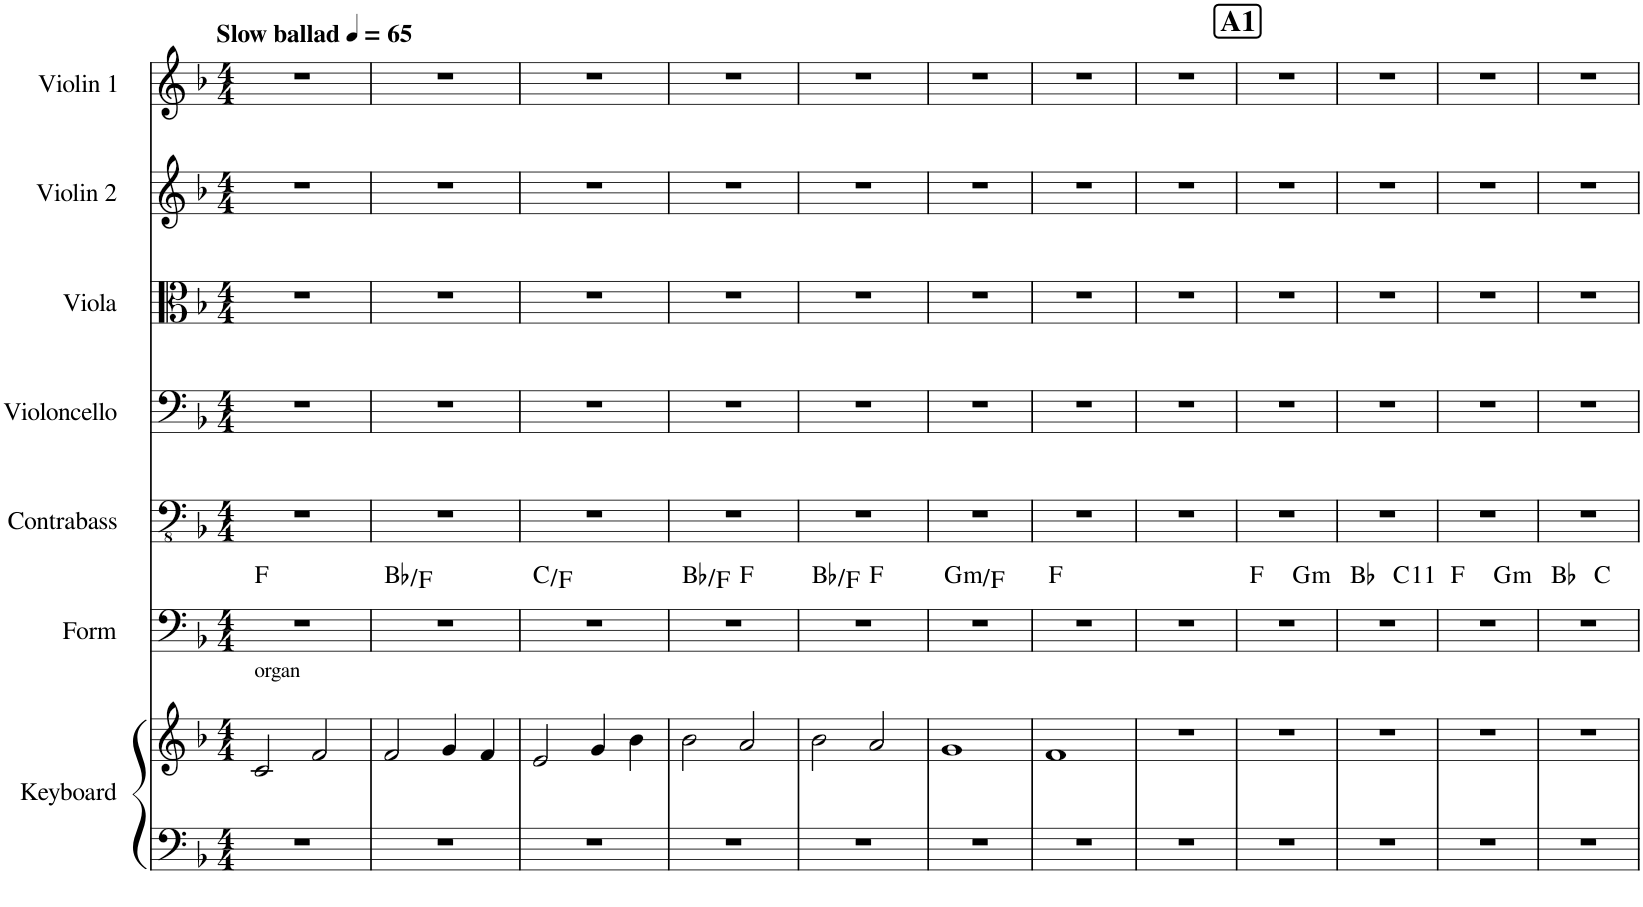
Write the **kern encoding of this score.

**kern	**kern	**kern	**harte	**kern	**kern	**kern	**kern	**kern
*part7	*part7	*part6	*part6	*part5	*part4	*part3	*part2	*part1
*staff8	*staff7	*staff6	*	*staff5	*staff4	*staff3	*staff2	*staff1
*I"Keyboard	*	*I"Form	*	*I"Contrabass	*I"Violoncello	*I"Viola	*I"Violin 2	*I"Violin 1
*I'Kbd.	*	*I'Frm.	*	*I'Cb.	*I'Vc.	*I'Vla.	*I'Vln. 2	*I'Vln. 1
*clefF4	*clefG2	*clefF4	*	*clefFv4	*clefF4	*clefC3	*clefG2	*clefG2
*	*	*	*	*Trd7c12	*	*	*	*
*k[b-]	*k[b-]	*k[b-]	*	*k[b-]	*k[b-]	*k[b-]	*k[b-]	*k[b-]
*M4/4	*M4/4	*M4/4	*	*M4/4	*M4/4	*M4/4	*M4/4	*M4/4
*MM65	*MM65	*MM65	*	*MM65	*MM65	*MM65	*MM65	*MM65
=1	=1	=1	=1	=1	=1	=1	=1	=1
!	!	!	!	!	!	!	!	!LO:TX:a:B:t=Slow ballad
!	!LO:TX:a:t=organ	!	!	!	!	!	!	!
1r	2c/	1r	F:maj	1r	1r	1r	1r	1r
.	2f/	.	.	.	.	.	.	.
=2	=2	=2	=2	=2	=2	=2	=2	=2
1r	2f/	1r	Bb:maj/5	1r	1r	1r	1r	1r
.	4g/	.	.	.	.	.	.	.
.	4f/	.	.	.	.	.	.	.
=3	=3	=3	=3	=3	=3	=3	=3	=3
1r	2e/	1r	C:maj/4	1r	1r	1r	1r	1r
.	4g/	.	.	.	.	.	.	.
.	4b-\	.	.	.	.	.	.	.
=4	=4	=4	=4	=4	=4	=4	=4	=4
*	*	*^	*	*	*	*	*	*
1r	2b-\	1r	2ryy	Bb:maj/5	1r	1r	1r	1r	1r
.	2a/	.	2ryy	F:maj	.	.	.	.	.
=5	=5	=5	=5	=5	=5	=5	=5	=5	=5
1r	2b-\	1r	2ryy	Bb:maj/5	1r	1r	1r	1r	1r
.	2a/	.	2ryy	F:maj	.	.	.	.	.
=6	=6	=6	=6	=6	=6	=6	=6	=6	=6
!	!	!	!	!LO:H:kt=m	!	!	!	!	!
*	*	*v	*v	*	*	*	*	*	*
1r	1g	1r	G:min/b7	1r	1r	1r	1r	1r
=7	=7	=7	=7	=7	=7	=7	=7	=7
1r	1f	1r	F:maj	1r	1r	1r	1r	1r
=8	=8	=8	=8	=8	=8	=8	=8	=8
1r	1r	1r	.	1r	1r	1r	1r	1r
!!LO:REH:place=s1:a:B:cj:fs=14:t=A1
=9	=9	=9	=9	=9	=9	=9	=9	=9
*	*	*^	*	*	*	*	*	*
1r	1r	1r	2ryy	F:maj	1r	1r	1r	1r	1r
!	!	!	!	!LO:H:kt=m	!	!	!	!	!
.	.	.	2ryy	G:min	.	.	.	.	.
=10	=10	=10	=10	=10	=10	=10	=10	=10	=10
1r	1r	1r	2ryy	Bb:maj	1r	1r	1r	1r	1r
!	!	!	!	!LO:H:kt=11	!	!	!	!	!
.	.	.	2ryy	C:9(11)	.	.	.	.	.
=11	=11	=11	=11	=11	=11	=11	=11	=11	=11
1r	1r	1r	2ryy	F:maj	1r	1r	1r	1r	1r
!	!	!	!	!LO:H:kt=m	!	!	!	!	!
.	.	.	2ryy	G:min	.	.	.	.	.
=12	=12	=12	=12	=12	=12	=12	=12	=12	=12
1r	1r	1r	2ryy	Bb:maj	1r	1r	1r	1r	1r
.	.	.	2ryy	C:maj	.	.	.	.	.
*	*	*v	*v	*	*	*	*	*	*
=	=	=	=	=	=	=	=	=
*-	*-	*-	*-	*-	*-	*-	*-	*-
